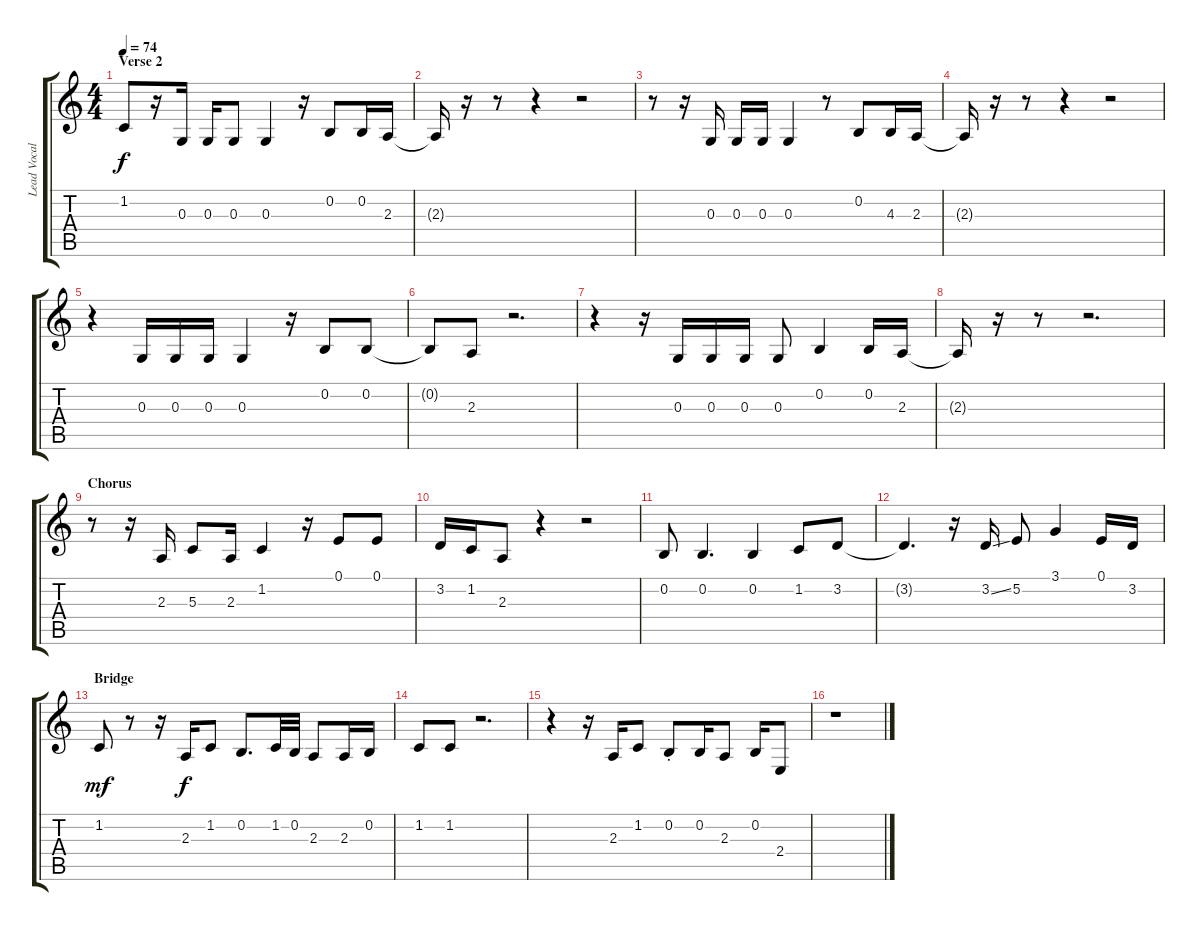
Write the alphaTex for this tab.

\track ("Lead Vocals" "Lead Vocal") {instrument lead6voice}
\staff {score tabs}
\tuning (E4 B3 G3 D3 A2 E2) {hide}
\ts (4 4)
\section ("" "Verse 2")
\tempo 74
\clef g2
\ks c
1.2.8{dy f} r.16 0.3.16 0.3.16 0.3.8 0.3.4 r.16 0.2.8 0.2.16 2.3.16 |
2.3{t}.16 r.16 r.8 r.4 r.2 |
r.8 r.16 0.3.16 0.3.16 0.3.16 0.3.4 r.8 0.2.8 4.3.16 2.3.16 |
2.3{t}.16 r.16 r.8 r.4 r.2 |
r.4 0.3.16 0.3.16 0.3.16 0.3.4 r.16 0.2.8 0.2.8 |
0.2{t}.8 2.3.8 r.2{d} |
r.4 r.16 0.3.16 0.3.16 0.3.16 0.3.8 0.2.4 0.2.16 2.3.16 |
2.3{t}.16 r.16 r.8 r.2{d} |
\section ("" "Chorus")
r.8 r.16 2.3.16 5.3.8 2.3.16 1.2.4 r.16 0.1.8 0.1.8 |
3.2.16 1.2.16 2.3.8 r.4 r.2 |
0.2.8 0.2.4{d} 0.2.4 1.2.8 3.2.8 |
3.2{t}.4{d} r.16 3.2{ss}.16 5.2.8 3.1.4 0.1.16 3.2.16 |
\section ("" "Bridge")
1.2.8{dy mf} r.8 r.16 2.3.16{dy f} 1.2.8 0.2.8{d} 1.2.32 0.2.32 2.3.8 2.3.16 0.2.16 |
1.2.8 1.2.8 r.2{d} |
r.4 r.16 2.3.16 1.2.8 0.2{st}.8 0.2.16 2.3.8 0.2.16 2.4.8 |
r.1
